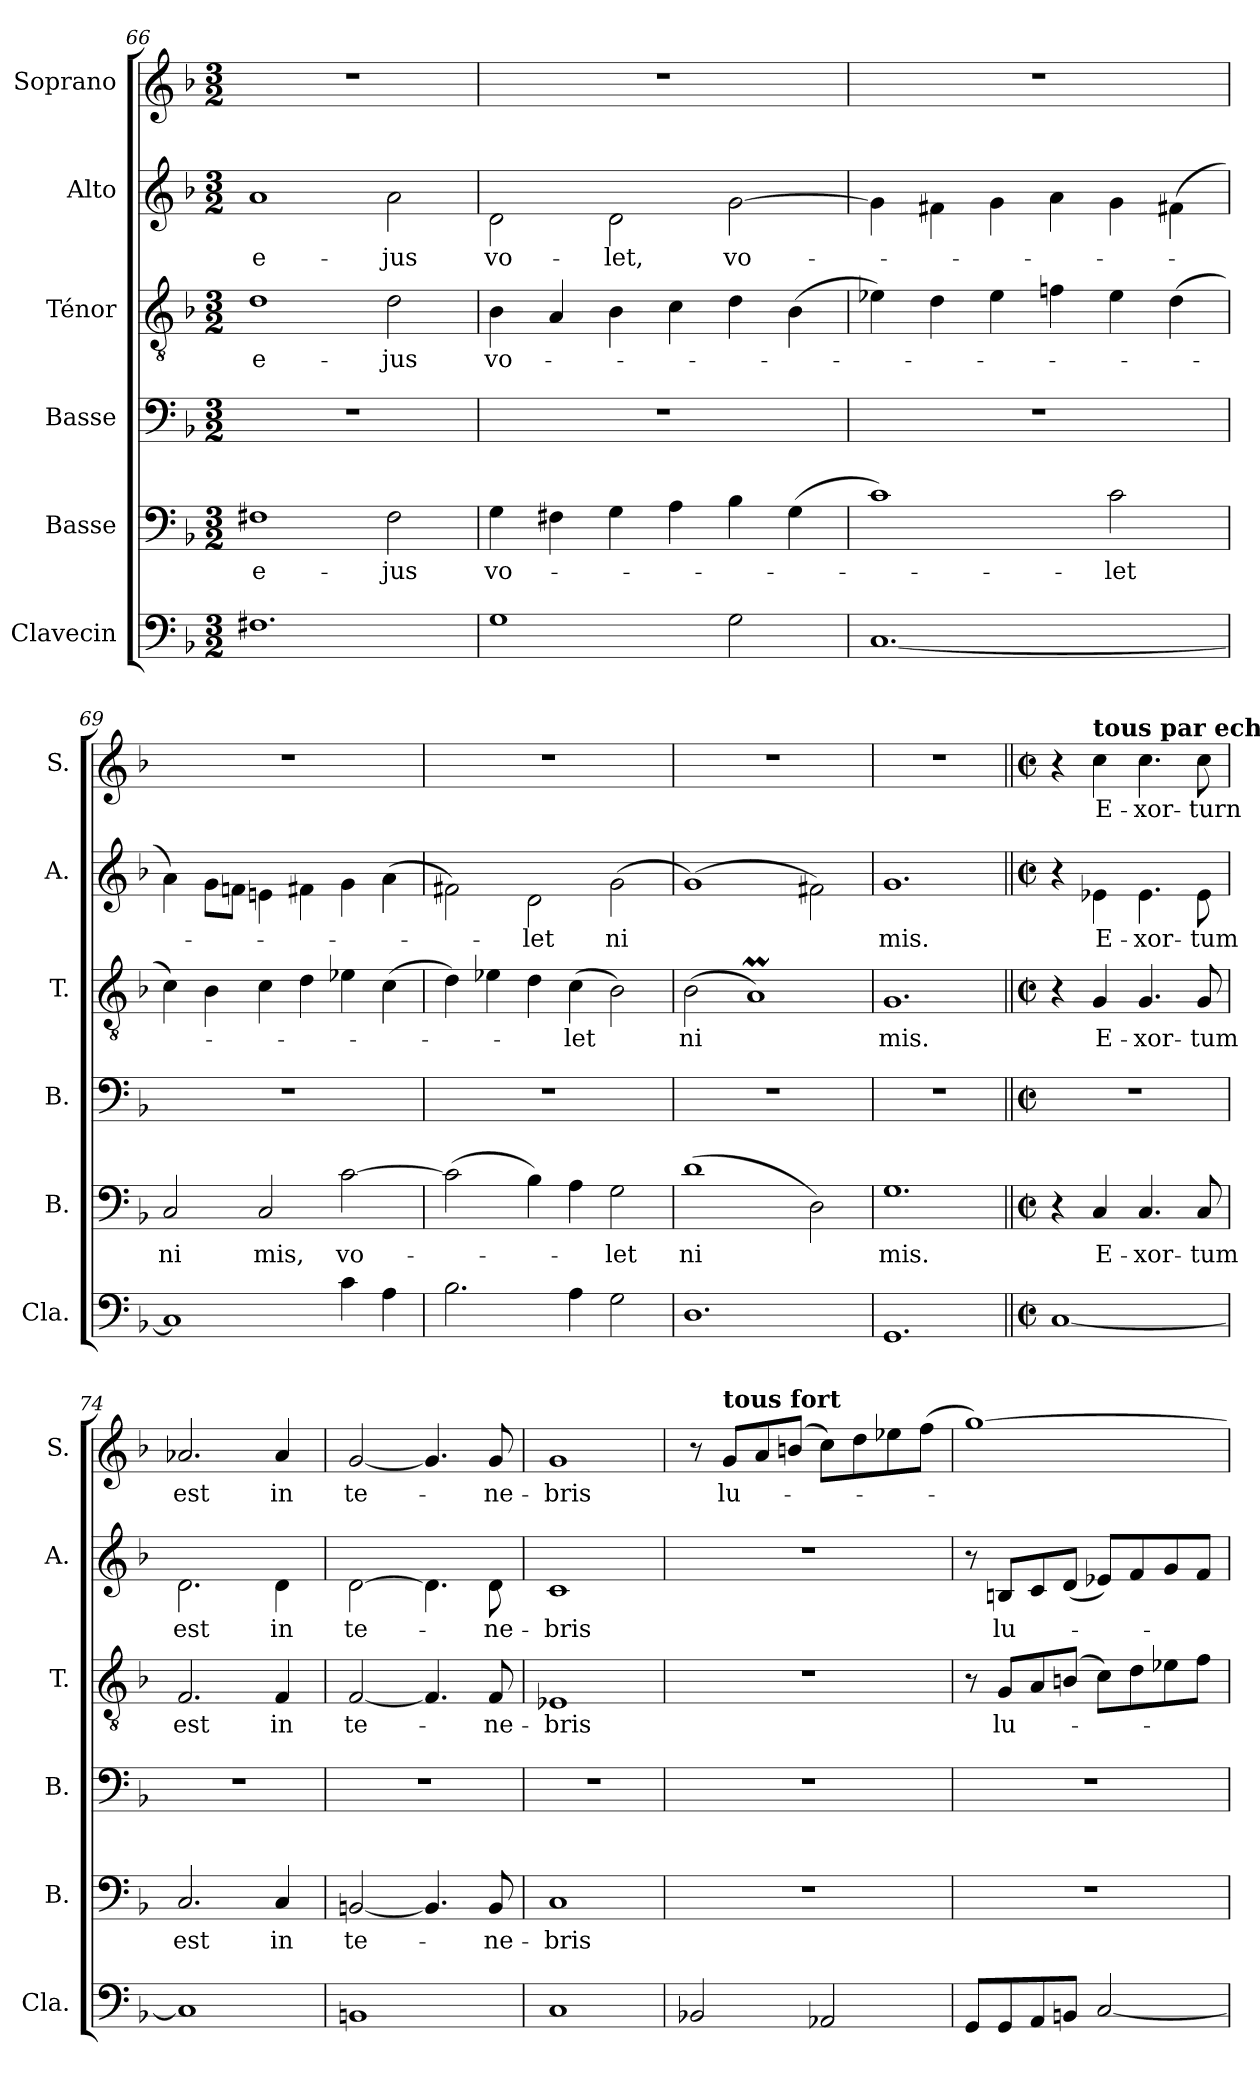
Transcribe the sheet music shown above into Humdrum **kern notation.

**kern	**kern	**text	**kern	**kern	**text	**kern	**text	**kern	**text
*part6	*part5	*part5	*part4	*part3	*part3	*part2	*part2	*part1	*part1
*staff6	*staff5	*staff5	*staff4	*staff3	*staff3	*staff2	*staff2	*staff1	*staff1
*I"Clavecin	*I"Basse	*	*I"Basse	*I"Ténor	*	*I"Alto	*	*I"Soprano	*
*I'Cla.	*I'B.	*	*I'B.	*I'T.	*	*I'A.	*	*I'S.	*
*clefF4	*clefF4	*	*clefF4	*clefGv2	*	*clefG2	*	*clefG2	*
*k[b-]	*k[b-]	*	*k[b-]	*k[b-]	*	*k[b-]	*	*k[b-]	*
*M3/2	*M3/2	*	*M3/2	*M3/2	*	*M3/2	*	*M3/2	*
=66	=66	=66	=66	=66	=66	=66	=66	=66	=66
!	!	!LO:LY:b	!	!	!LO:LY:b	!	!LO:LY:b	!	!
1.F#X	1F#X	e-	1.r	1d	e-	1a	e-	1.r	.
!	!	!LO:LY:b	!	!	!LO:LY:b	!	!LO:LY:b	!	!
.	2F#\	-jus	.	2d\	-jus	2a\	-jus	.	.
!!LO:LB:g=z
=67	=67	=67	=67	=67	=67	=67	=67	=67	=67
!	!	!LO:LY:b	!	!	!LO:LY:b	!	!LO:LY:b	!	!
1G	4G\	vo-	1.r	4B-\	vo-	2d\	vo-	1.r	.
.	4F#X\	.	.	4A/	.	.	.	.	.
!	!	!	!	!	!	!	!LO:LY:b	!	!
.	4G\	.	.	4B-\	.	2d\	-let,	.	.
.	4A\	.	.	4c\	.	.	.	.	.
!	!	!	!	!	!	!	!LO:LY:b	!	!
2G\	4B-\	.	.	4d\	.	[2g\	vo-	.	.
.	(>4G\	.	.	(>4B-\	.	.	.	.	.
=68	=68	=68	=68	=68	=68	=68	=68	=68	=68
[1.C	1c)	.	1.r	4e-X\)	.	4g\]	.	1.r	.
.	.	.	.	4d\	.	4f#X\	.	.	.
.	.	.	.	4e-\	.	4g\	.	.	.
.	.	.	.	4fn\	.	4a\	.	.	.
!	!	!LO:LY:b	!	!	!	!	!	!	!
.	2c\	let	.	4e-\	.	4g\	.	.	.
.	.	.	.	(>4d\	.	(>4f#X\	.	.	.
=69	=69	=69	=69	=69	=69	=69	=69	=69	=69
!	!	!LO:LY:b	!	!	!	!	!	!	!
1C]	2C/	ni	1.r	4c\)	.	4a\)	.	1.r	.
.	.	.	.	4B-\	.	8g\L	.	.	.
.	.	.	.	.	.	8fn\J	.	.	.
!	!	!LO:LY:b	!	!	!	!	!	!	!
.	2C/	mis,	.	4c\	.	4en\	.	.	.
.	.	.	.	4d\	.	4f#X\	.	.	.
!	!	!LO:LY:b	!	!	!	!	!	!	!
4c\	[2c\	vo-	.	4e-X\	.	4g\	.	.	.
4A\	.	.	.	(>4c\	.	(>4a\	.	.	.
=70	=70	=70	=70	=70	=70	=70	=70	=70	=70
2.B-\	(>2c\]	.	1.r	4d\)	.	2f#X\)	.	1.r	.
.	.	.	.	4e-X\	.	.	.	.	.
!	!	!	!	!	!	!	!LO:LY:b	!	!
.	4B-\)	.	.	4d\	.	2d\	let	.	.
!	!	!	!	!	!LO:LY:b	!	!	!	!
4A\	4A\	.	.	(>4c\	-let	.	.	.	.
!	!	!LO:LY:b	!	!	!	!	!LO:LY:b	!	!
2G\	2G\	-let	.	2B-\)	.	(>2g\	ni	.	.
=71	=71	=71	=71	=71	=71	=71	=71	=71	=71
!	!	!LO:LY:b	!	!	!LO:LY:b	!	!	!	!
1.D	(>1d	ni	1.r	(>2B-\	ni	(>1g)	.	1.r	.
.	.	.	.	1Am)	.	.	.	.	.
.	2D\)	.	.	.	.	2f#X\)	.	.	.
=72	=72	=72	=72	=72	=72	=72	=72	=72	=72
!	!	!LO:LY:b	!	!	!LO:LY:b	!	!LO:LY:b	!	!
1.GG	1.G	mis.	1.r	1.G	mis.	1.g	mis.	1.r	.
=73||	=73||	=73||	=73||	=73||	=73||	=73||	=73||	=73||	=73||
*M2/2	*M2/2	*	*M2/2	*M2/2	*	*M2/2	*	*M2/2	*
*met(c|)	*met(c|)	*	*met(c|)	*met(c|)	*	*met(c|)	*	*met(c|)	*
*	*	*	*	*	*	*	*	*MM160	*
[1C	4r	.	1r	4r	.	4r	.	4r	.
!	!	!	!	!	!	!	!	!LO:TX:a:B:t=tous par echo	!
!	!	!LO:LY:b	!	!	!LO:LY:b	!	!LO:LY:b	!	!LO:LY:b
.	4C/	E-	.	4G/	E-	4e-X\	E-	4cc\	E-
!	!	!LO:LY:b	!	!	!LO:LY:b	!	!LO:LY:b	!	!LO:LY:b
.	4.C/	-xor-	.	4.G/	-xor-	4.e-\	-xor-	4.cc\	-xor-
!	!	!LO:LY:b	!	!	!LO:LY:b	!	!LO:LY:b	!	!LO:LY:b
.	8C/	-tum	.	8G/	-tum	8e-\	-tum	8cc\	-turn
!!LO:PB:g=z
=74	=74	=74	=74	=74	=74	=74	=74	=74	=74
!	!	!LO:LY:b	!	!	!LO:LY:b	!	!LO:LY:b	!	!LO:LY:b
1C]	2.C/	est	1r	2.F/	est	2.d\	est	2.a-X/	est
!	!	!LO:LY:b	!	!	!LO:LY:b	!	!LO:LY:b	!	!LO:LY:b
.	4C/	in	.	4F/	in	4d\	in	4a-/	in
=75	=75	=75	=75	=75	=75	=75	=75	=75	=75
!	!	!LO:LY:b	!	!	!LO:LY:b	!	!LO:LY:b	!	!LO:LY:b
1BBn	[2BBn/	te-	1r	[2F/	te-	[2d\	te-	[2g/	te-
.	4.BB/]	.	.	4.F/]	.	4.d\]	.	4.g/]	.
!	!	!LO:LY:b	!	!	!LO:LY:b	!	!LO:LY:b	!	!LO:LY:b
.	8BB/	-ne-	.	8F/	-ne-	8d\	-ne-	8g/	-ne-
=76	=76	=76	=76	=76	=76	=76	=76	=76	=76
!	!	!LO:LY:b	!	!	!LO:LY:b	!	!LO:LY:b	!	!LO:LY:b
1C	1C	-bris	1r	1E-X	-bris	1c	-bris	1g	-bris
=77	=77	=77	=77	=77	=77	=77	=77	=77	=77
2BB-X/	1r	.	1r	1r	.	1r	.	8r	.
!	!	!	!	!	!	!	!	!LO:TX:a:B:t=tous fort	!
!	!	!	!	!	!	!	!	!	!LO:LY:b
.	.	.	.	.	.	.	.	8g/L	lu-
.	.	.	.	.	.	.	.	8a/	.
.	.	.	.	.	.	.	.	(>8bn/J	.
2AA-X/	.	.	.	.	.	.	.	8cc\L)	.
.	.	.	.	.	.	.	.	8dd\	.
.	.	.	.	.	.	.	.	8ee-X\	.
.	.	.	.	.	.	.	.	(>8ff\J	.
=78	=78	=78	=78	=78	=78	=78	=78	=78	=78
8GG/L	1r	.	1r	8r	.	8r	.	[1gg)	.
!	!	!	!	!	!LO:LY:b	!	!LO:LY:b	!	!
8GG/	.	.	.	8G/L	lu-	8Bn/L	lu-	.	.
8AA/	.	.	.	8A/	.	8c/	.	.	.
8BBn/J	.	.	.	(>8Bn/J	.	(<8d/J	.	.	.
[2C/	.	.	.	8c\L)	.	8e-X/L)	.	.	.
.	.	.	.	8d\	.	8f/	.	.	.
.	.	.	.	8e-X\	.	8g/	.	.	.
.	.	.	.	8f\J	.	8f/J	.	.	.
=	=	=	=	=	=	=	=	=	=
*-	*-	*-	*-	*-	*-	*-	*-	*-	*-
